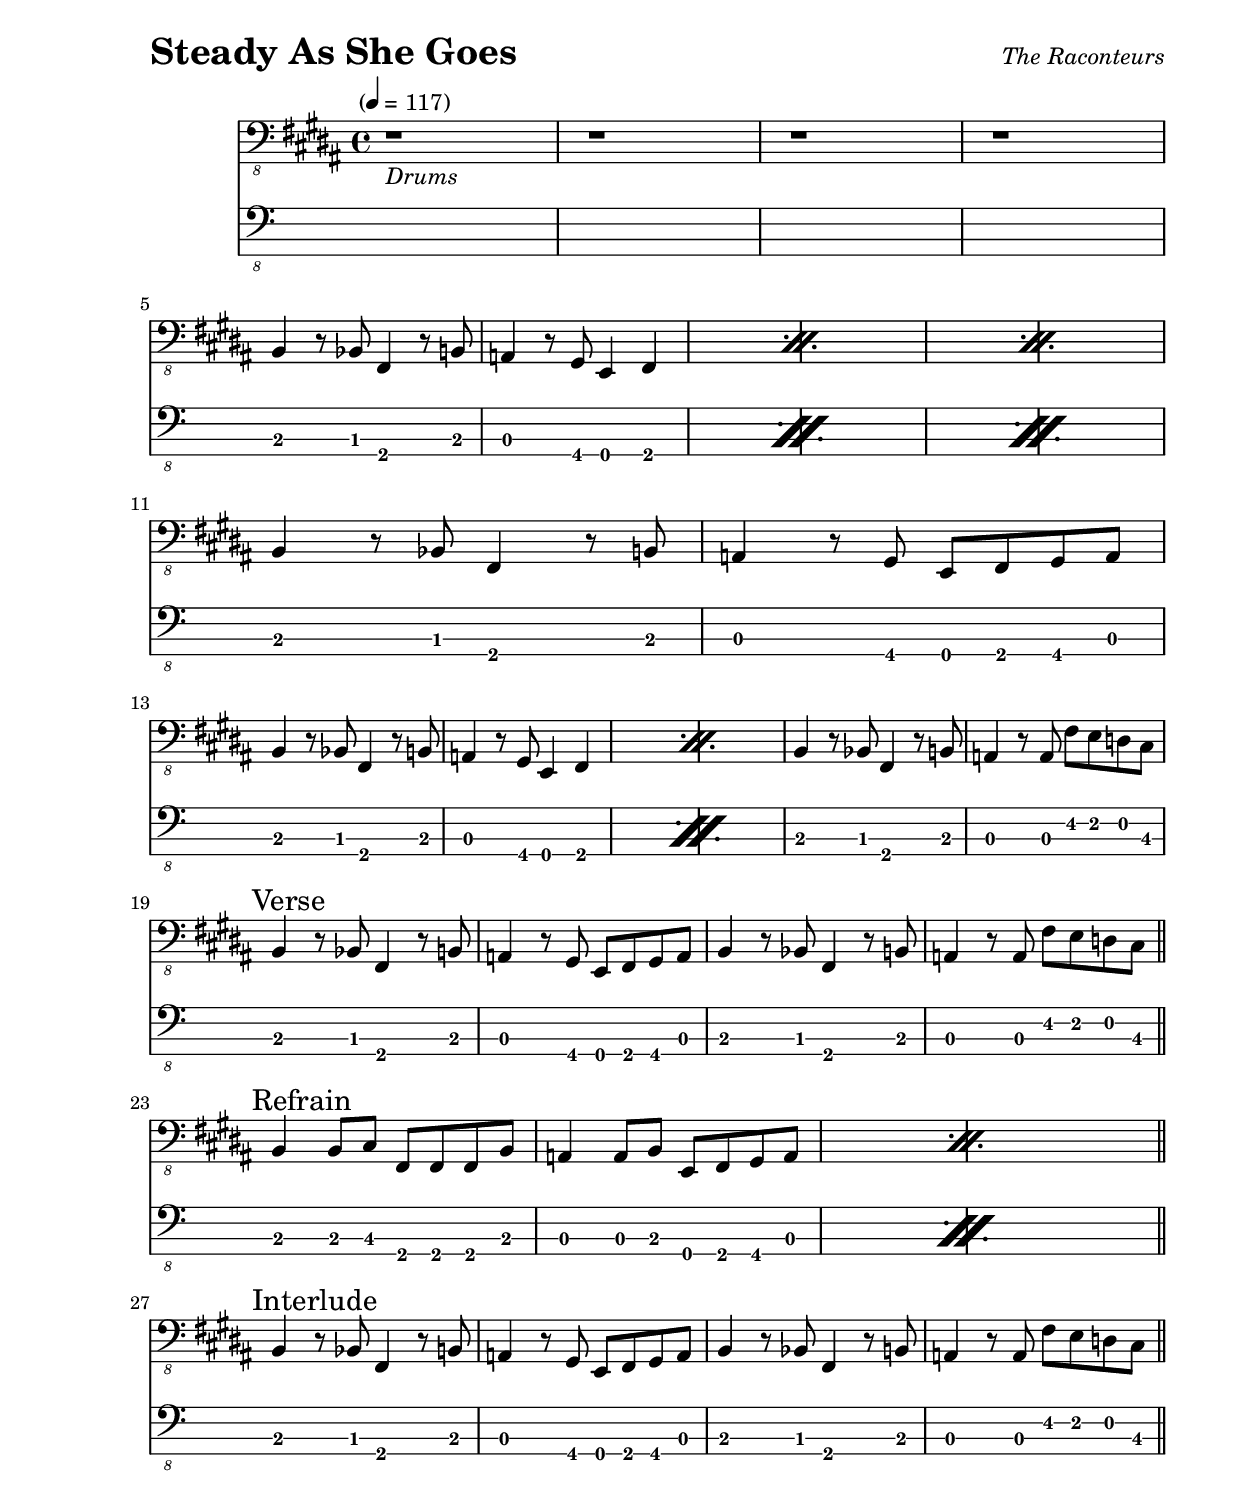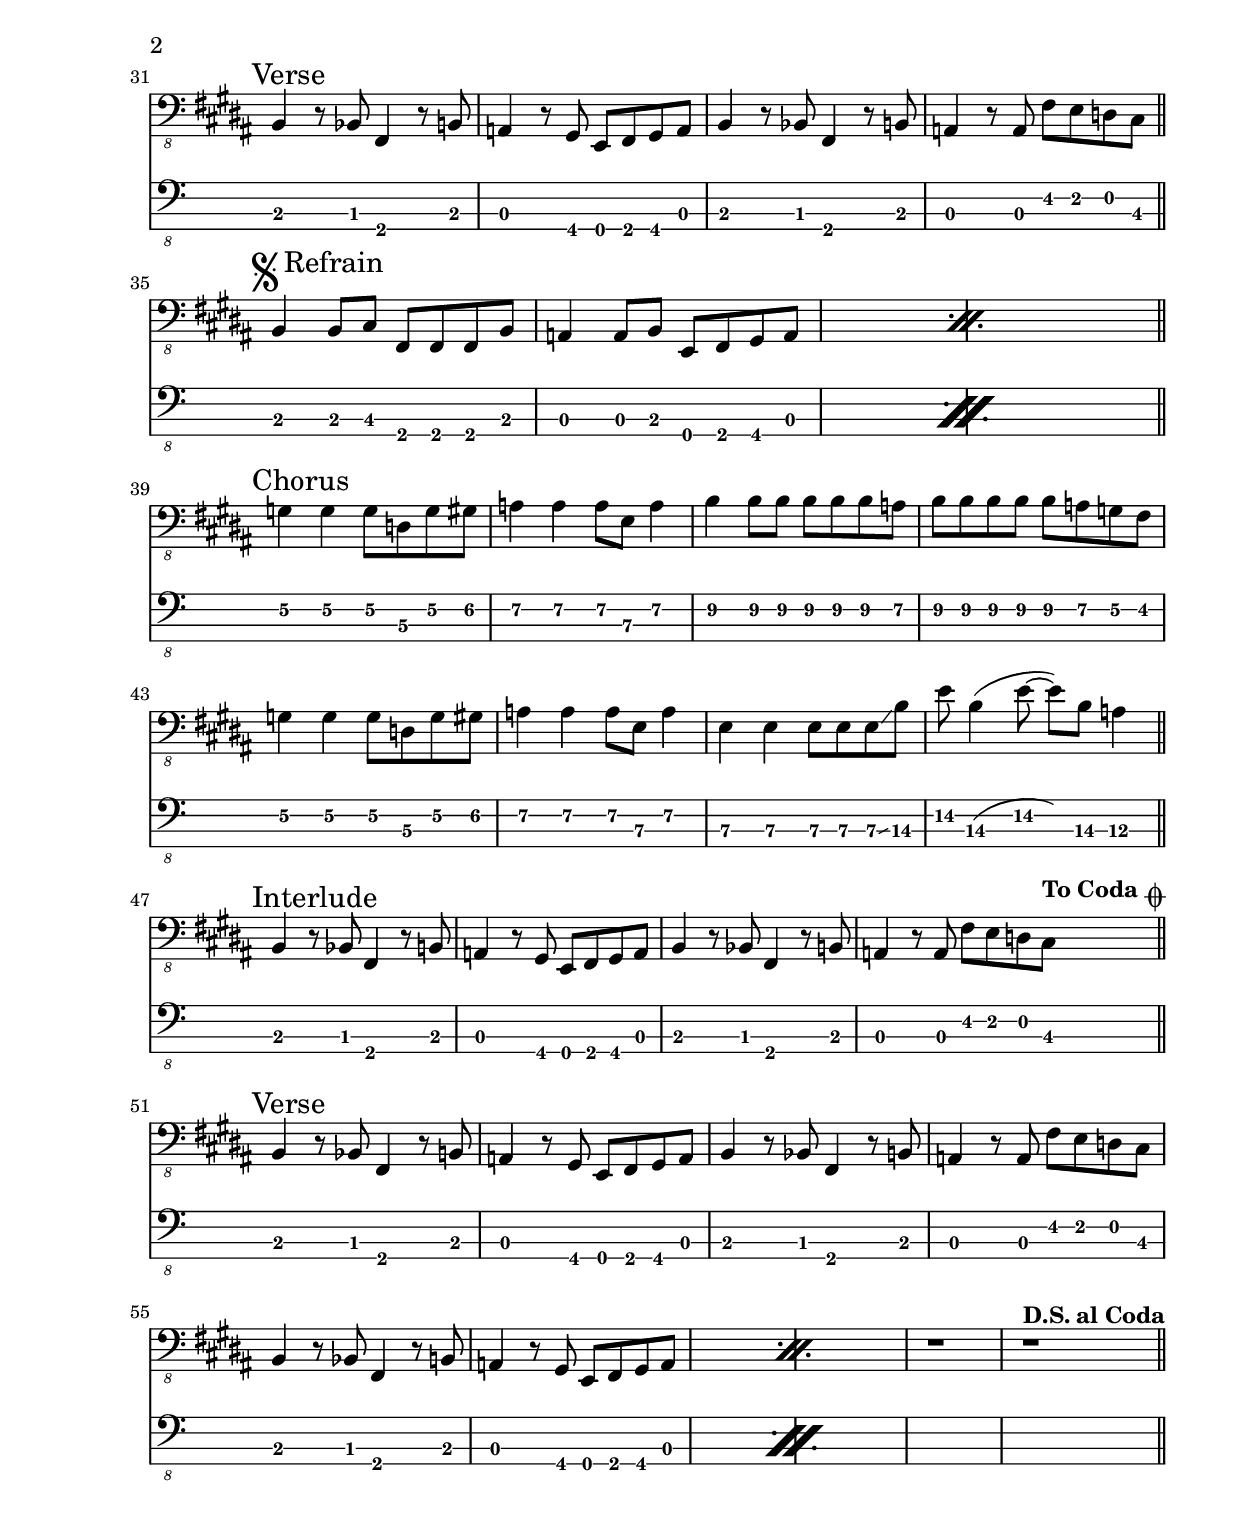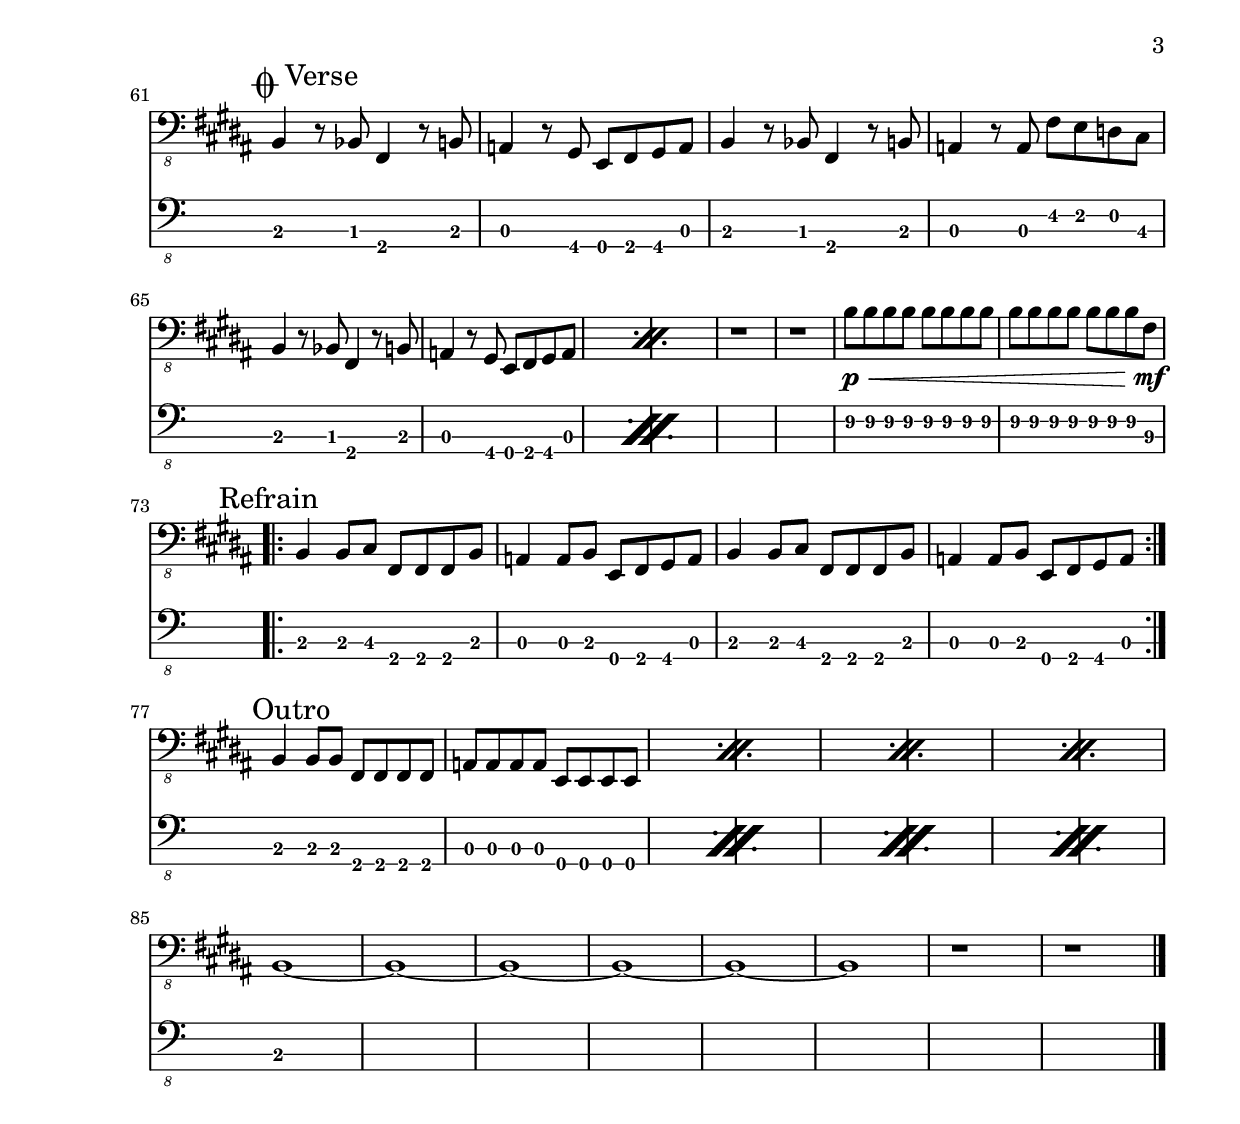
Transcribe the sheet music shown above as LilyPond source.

% LilyBin

\version "2.18.0"
\include "english.ly"

\header {
  piece = \markup { \fontsize #4 \bold "Steady As She Goes" }
  opus = \markup { \italic "The Raconteurs" }
}

\paper { 
  left-margin = 1.0 \in
  right-margin = 0.5 \in
  top-margin = 1.0 \in
  bottom-margin = 1.0 \in
}

mBreak = {
  %% \break
}

cBreak = { \break }

global = {
  \tempo "" 4 = 117
  \time 4/4
  \compressFullBarRests
  \override MultiMeasureRest.expand-limit = #2
}

my_notes = \relative c {
  \clef "bass_8"
  \key b \major
  
   r1 _ \markup { \italic { Drums } } | r1 | r1 | r1 |
   \break
   \repeat percent 3 { 
     b,4 r8 bf8 fs4 r8 b8 | 
     a4 r8 gs8 e4 fs4 | 
   }
   \break
   b4 r8 bf8 fs4 r8 b8 
   a4 r8 gs8 e8 fs8 gs8 a8 |
   \break
   \repeat percent 2  { 
     b4 r8 bf8 fs4 r8 b8 |
     a4 r8 gs8 e4 fs4 | 
   }
   b4 r8 bf8 fs4 r8 b8 | 
   a4 r8 a8 fs'8 e8 d8 cs8 |

   \break
   \mark \markup{Verse}
   b4 r8 bf8 fs4 r8 b |
   a4 r8 gs8 e8 fs8 gs8 a8 |
   b4 r8 bf8 fs4 r8 b8 |
   a4 r8 a8 fs'8 e8 d8 cs8 \bar "||"

  \break
  \mark \markup{Refrain} 
  \repeat percent 2 { 
    b4 b8 cs8 fs,8 fs8 fs8 b8 |
    a4 a8 b8 e,8 fs8 gs8 a8 |
  }
  \bar "||"

  \break
  \mark \markup{Interlude}
  b4 r8 bf8 fs4 r8 b8 | 
  a4 r8 gs8 e8 fs8 gs8 a8 |
  b4 r8 bf8 fs4 r8 b8 |
  a4 r8 a8 fs'8 e8 d8 cs8 \bar "||"
  
  \mark \markup{Verse}
  b4 r8 bf8 fs4 r8 b8 | 
  a4 r8 gs8 e8 fs8 gs8 a8 |
  b4 r8 bf8 fs4 r8 b8 |
  a4 r8 a8 fs'8 e8 d8 cs8 \bar "||"
  
  \break
  \mark \markup { \musicglyph #"scripts.segno" Refrain }
  \repeat percent 2 { 
    b4 b8 cs8 fs,8 fs8 fs8 b8 |
    a4 a8 b8 e,8 fs8 gs8 a8 |
  }
  \bar "||"

  \break
  \mark \markup{Chorus}
  g'4\2 g4\2 g8\2 d8\3 g8\2 gs8\2 |
  a4\2 a4\2 a8\2 e8\3 a4\2 |
  b4\2 b8\2 b8\2 b8\2 b8\2 b8\2 a8\2 | 
  b8\2 b8\2 b8\2 b8\2 b8\2 a8\2 g8\2 fs8\2 |
  g4\2 g4\2 g8\2  d8\3 g8\2 gs8\2 | 
  a4\2 a4\2 a8\2 e8\3 a4\2 |
  e4\3 e4\3 e8\3 e8\3 e8\3 \glissando b'8\3 |
  e8\2 b4\3 (e8\2~ e8\2) b8\3 a4\3 \bar "||"
  
  
  \break  
  \mark \markup{Interlude}
  b,4 r8 bf8 fs4 r8 b8 | 
  a4 r8 gs8 e8 fs8 gs8 a8 |
  b4 r8 bf8 fs4 r8 b8 |
  a4 r8 a8 fs'8  e8 d8 cs8 ^\markup { \bold { To Coda \musicglyph #"scripts.coda" }} \bar "||"
  
  \mark \markup{Verse}
  b4 r8 bf8 fs4 r8 b8 | 
  a4 r8 gs8 e8 fs8 gs8 a8 |
  b4 r8 bf8 fs4 r8 b8 |
  a4 r8 a8 fs'8 e8 d8 cs8 |
  \repeat percent 2 {
    b4 r8 bf8 fs4 r8 b8 | 
    a4 r8 gs8 e8 fs8 gs8 a8 |
  }

  r1 |  r1 ^\markup { \bold { D.S. al Coda }}  % _\markup { \italic { So steady as ... }} 
  \bar "||"

  
  \mark \markup{\musicglyph #"scripts.coda" Verse}
  b4 r8 bf8 fs4 r8 b8 | 
  a4 r8 gs8 e8 fs8 gs8 a8 |
  b4 r8 bf8 fs4 r8 b8 |
  a4 r8 a8 fs'8 e8 d8 cs8 |
  \break
  \repeat percent 2 {
    b4 r8 bf8 fs4 r8 b8 | 
    a4 r8 gs8 e8 fs8 gs8 a8 |
  }
  r1 | r1 | 
  
  b'8\2 \p \< b8\2 b8\2 b8\2 b8\2 b8\2 b8\2 b8\2 |
  b8\2 b8\2 b8\2 b8\2 b8\2 b8\2 b8\2 fs8\3 \mf \! | % \bar "||"

  \break
  \mark \markup{Refrain}
  \repeat volta 2 {
    \repeat unfold 2 {
      b,4 b8 cs8 fs,8 fs8 fs8 b8 |
      a4 a8 b8 e,8 fs8 gs8 a8 |
    }
    }

\break
  \mark \markup{Outro}
  \repeat percent 4 {
    b4 b8 b8 fs8 fs8 fs8 fs8 |
    a8 a8 a8 a8 e8 e8 e8 e8 |
  }
  \break
  b'1~ | b~ | b~ | b~ | b~ | b |
  r1 | r1 \bar "|."
}

my_chords = \chordmode {
%   \set majorSevenSymbol = \markup { maj7 }
%   \powerChords
%   s1 | s1 | s1 | s1 |
%   b2:1.5 fs:1.5 | a2:1.5 e4:1.5 fs4:1.5 |
%   s1 | s1 | s1 | s1 |
%   b2:1.5 fs:1.5 | a2:1.5 e4:1.5 fs4:1.5 |
%   b2:1.5 fs:1.5 | a2:1.5 e4:1.5 fs4:1.5 |
%   s1 | s1 |
%   b2:1.5 fs:1.5 | a2:1.5 e4:1.5 fs4:1.5 |
}

my_music = <<
  \new ChordNames {
    \set ChordNames.midiInstrument = "percussive organ"
    \set ChordNames.midiMaximumVolume = #0.2
    \set chordChanges = ##t
    \global
    \my_chords
  }
  \new Staff {
    \set Staff.midiInstrument = #"electric bass (finger)"
    \set Staff.midiMinimumVolume = #0.7
    \set Staff.midiMaximumVolume = #0.95
    \global
    \my_notes
  }
  \tag #'scoreOnly
  \new TabStaff
    \with { stringTunings = #bass-tuning } 
  { 
    %%\set TabStaff.minimumFret = #3f
    \set TabStaff.restrainOpenStrings = ##t
    \global
    \my_notes
  }
>>
  
\score {
  \removeWithTag #'midiOnly \my_music
  \layout {
    \context {
      \Score \override StringNumber #'stencil = ##f 
    }
  }
}
\score {
  \removeWithTag #'scoreOnly \unfoldRepeats \my_music
  \midi {}
}
